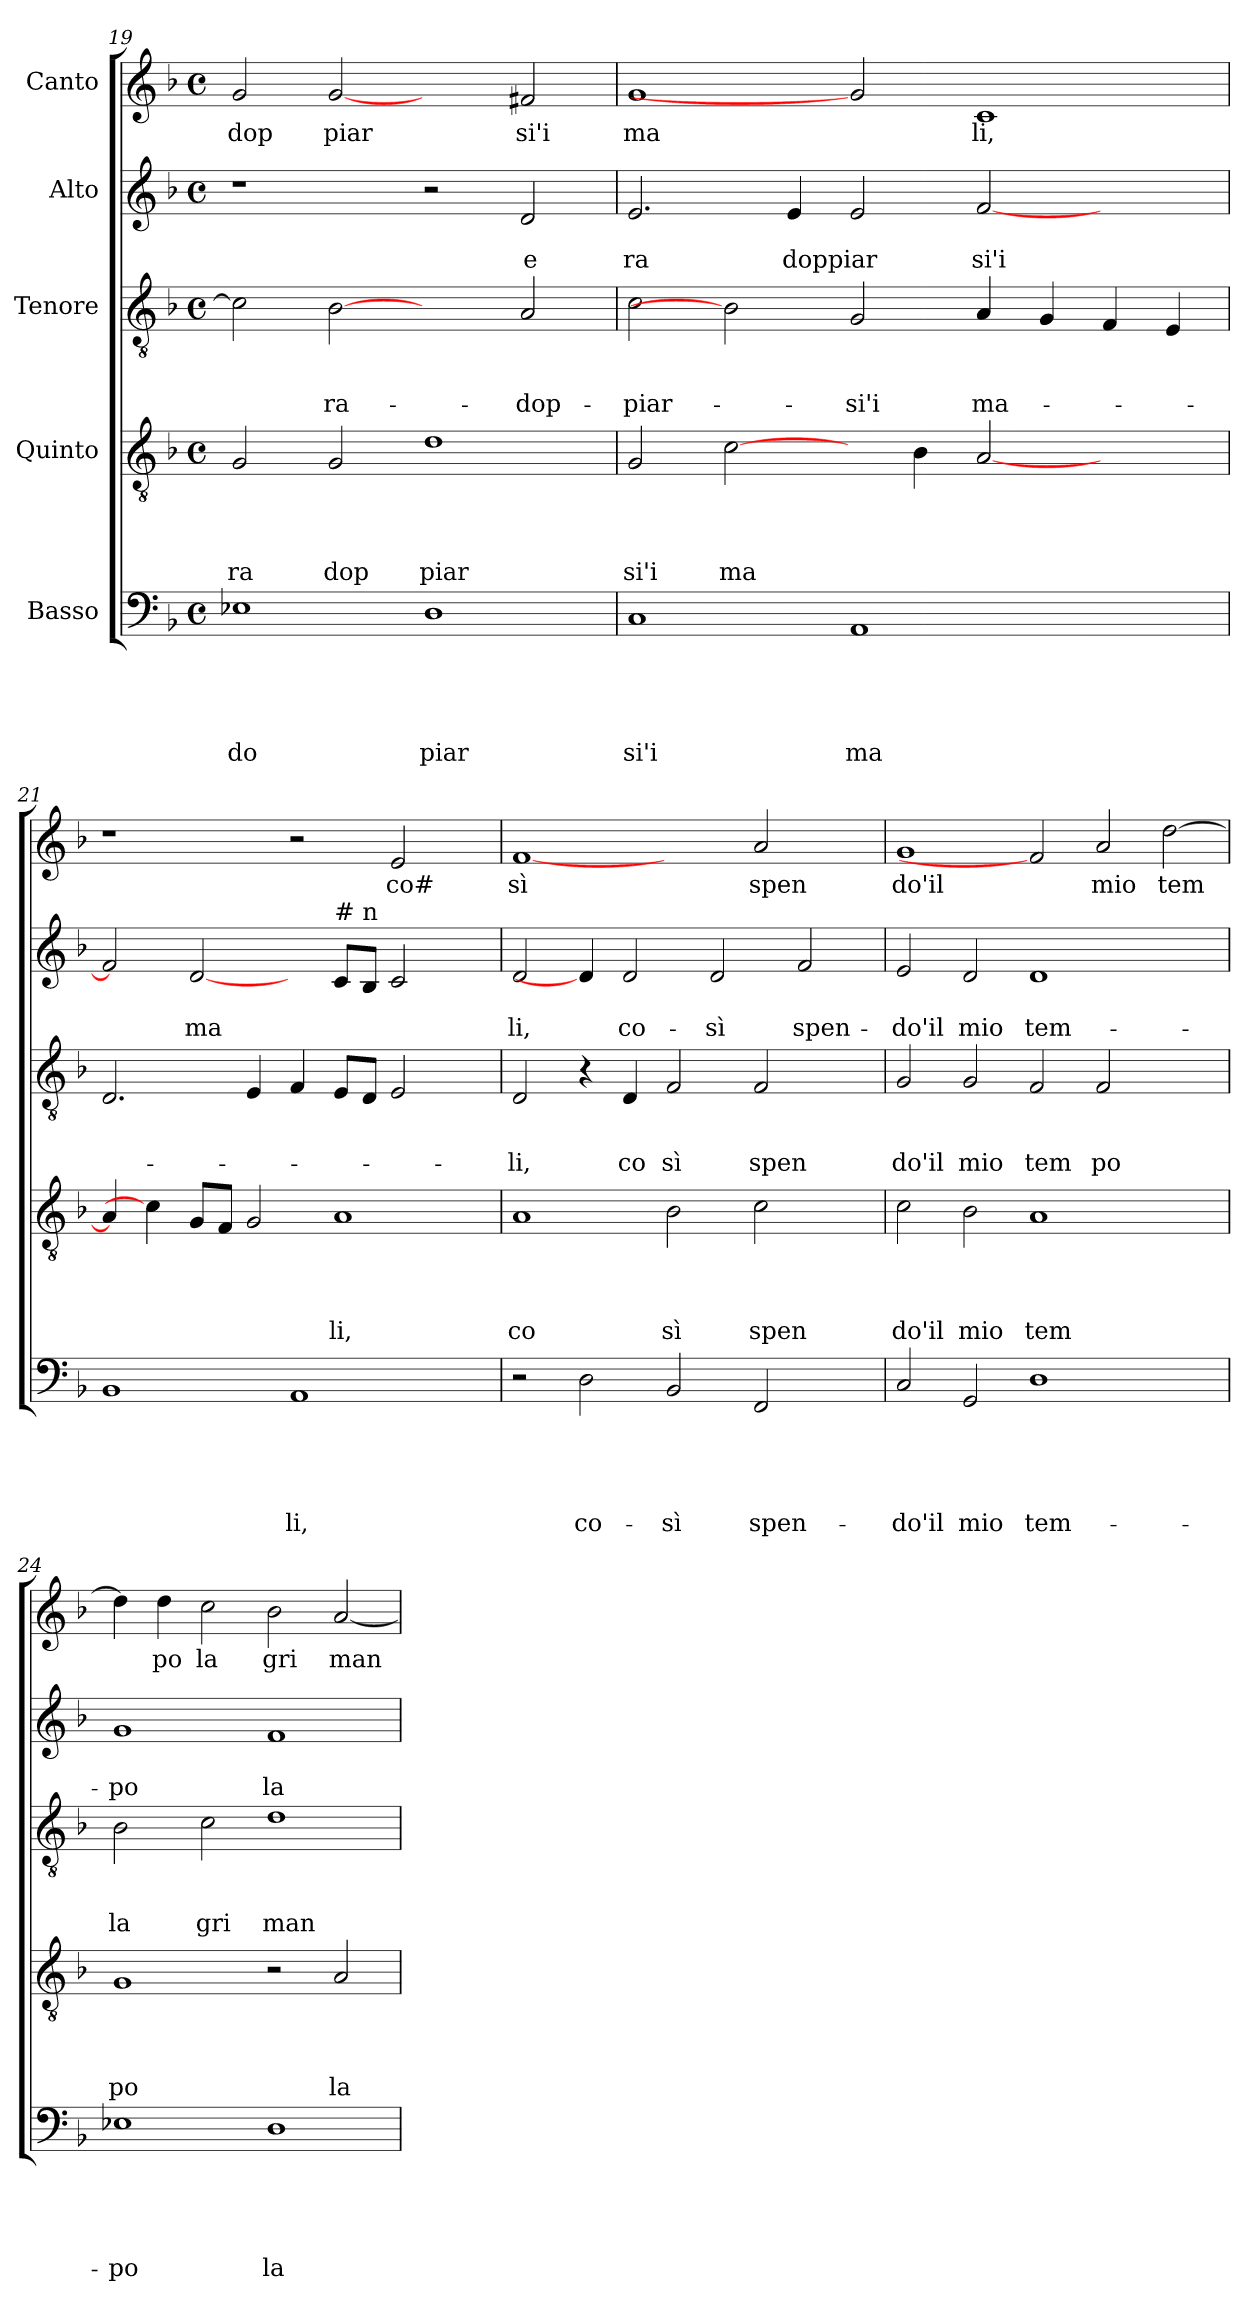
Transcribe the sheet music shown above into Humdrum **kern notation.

**kern	**text	**text	**text	**text	**text	**kern	**text	**text	**text	**text	**kern	**text	**text	**text	**kern	**text	**text	**kern	**text
*part5	*part5	*part5	*part5	*part5	*part5	*part4	*part4	*part4	*part4	*part4	*part3	*part3	*part3	*part3	*part2	*part2	*part2	*part1	*part1
*staff5	*staff5	*staff5	*staff5	*staff5	*staff5	*staff4	*staff4	*staff4	*staff4	*staff4	*staff3	*staff3	*staff3	*staff3	*staff2	*staff2	*staff2	*staff1	*staff1
*I"Basso	*	*	*	*	*	*I"Quinto	*	*	*	*	*I"Tenore	*	*	*	*I"Alto	*	*	*I"Canto	*
*clefF4	*	*	*	*	*	*clefGv2	*	*	*	*	*clefGv2	*	*	*	*clefG2	*	*	*clefG2	*
*k[b-]	*	*	*	*	*	*k[b-]	*	*	*	*	*k[b-]	*	*	*	*k[b-]	*	*	*k[b-]	*
*F:	*	*	*	*	*	*F:	*	*	*	*	*F:	*	*	*	*F:	*	*	*F:	*
*M4/4	*	*	*	*	*	*M4/4	*	*	*	*	*M4/4	*	*	*	*M4/4	*	*	*M4/4	*
*met(c)	*	*	*	*	*	*met(c)	*	*	*	*	*met(c)	*	*	*	*met(c)	*	*	*met(c)	*
=19	=19	=19	=19	=19	=19	=19	=19	=19	=19	=19	=19	=19	=19	=19	=19	=19	=19	=19	=19
!	!	!	!	!	!LO:LY:b	!	!	!	!	!LO:LY:b	!	!	!	!	!	!	!	!	!LO:LY:b
1E-X	.	.	.	.	do	2G/	.	.	.	ra	2c\]	.	.	.	1r	.	.	2g/	dop
!	!	!	!	!	!	!	!	!	!	!LO:LY:b	!	!	!	!LO:LY:b	!	!	!	!	!LO:LY:b
.	.	.	.	.	.	2G/	.	.	.	dop	[2B-	.	.	ra-	.	.	.	[2g	piar
!	!	!	!	!	!LO:LY:b	!	!	!	!	!LO:LY:b	!	!	!	!	!	!	!	!	!
1D	.	.	.	.	piar	1d	.	.	.	piar	2ryy	.	.	.	2r	.	.	2ryy	.
!	!	!	!	!	!	!	!	!	!	!	!	!	!	!LO:LY:b	!	!	!LO:LY:b	!	!LO:LY:b
.	.	.	.	.	.	.	.	.	.	.	2A/	.	.	-dop-	2d/	.	e	2f#X/	si'i
=20	=20	=20	=20	=20	=20	=20	=20	=20	=20	=20	=20	=20	=20	=20	=20	=20	=20	=20	=20
!	!	!	!	!	!LO:LY:b	!	!	!	!	!LO:LY:b	!	!	!	!LO:LY:b	!	!	!LO:LY:b	!	!LO:LY:b
1C	.	.	.	.	si'i	2G/	.	.	.	si'i	2c\	.	.	-piar-	2.e/	.	ra	1g	ma
!	!	!	!	!	!	!	!	!	!	!LO:LY:b	!	!	!	!	!	!	!	!	!
.	.	.	.	.	.	[2c\	.	.	.	ma	2B-]	.	.	.	.	.	.	.	.
!	!	!	!	!	!	!	!	!	!	!	!	!	!	!	!	!	!LO:LY:b	!	!
.	.	.	.	.	.	.	.	.	.	.	.	.	.	.	4e/	.	doppiar	.	.
!	!	!	!	!	!LO:LY:b	!	!	!	!	!	!	!	!	!LO:LY:b	!	!	!	!	!
1AA	.	.	.	.	ma	4ryy	.	.	.	.	2G/	.	.	-si'i	2e/	.	.	2g]	.
.	.	.	.	.	.	4B-\	.	.	.	.	.	.	.	.	.	.	.	.	.
!	!	!	!	!	!	!	!	!	!	!	!	!	!	!LO:LY:b	!	!	!LO:LY:b	!	!LO:LY:b
.	.	.	.	.	.	[<2A/	.	.	.	.	4A/	.	.	ma-	[<2f/	.	si'i	1c	li,
.	.	.	.	.	.	.	.	.	.	.	4G/	.	.	.	.	.	.	.	.
2ryy	.	.	.	.	.	2ryy	.	.	.	.	4F/	.	.	.	2ryy	.	.	.	.
.	.	.	.	.	.	.	.	.	.	.	4E/	.	.	.	.	.	.	.	.
=21	=21	=21	=21	=21	=21	=21	=21	=21	=21	=21	=21	=21	=21	=21	=21	=21	=21	=21	=21
1BB-	.	.	.	.	.	4A/]	.	.	.	.	2.D/	.	.	.	2f/]	.	.	1r	.
.	.	.	.	.	.	4c\]	.	.	.	.	.	.	.	.	.	.	.	.	.
!	!	!	!	!	!	!	!	!	!	!	!	!	!	!	!	!	!LO:LY:b	!	!
.	.	.	.	.	.	8G/L	.	.	.	.	.	.	.	.	[2d/	.	ma	.	.
.	.	.	.	.	.	8F/J	.	.	.	.	.	.	.	.	.	.	.	.	.
.	.	.	.	.	.	2G/	.	.	.	.	4E/	.	.	.	.	.	.	.	.
!	!	!	!	!	!LO:LY:b	!	!	!	!	!	!	!	!	!	!	!	!	!	!
1AA	.	.	.	.	li,	.	.	.	.	.	4F/	.	.	.	4ryy	.	.	2r	.
!	!	!	!	!	!	!	!	!	!	!	!	!	!	!	!LO:TX:a:t=# n	!	!	!	!
!	!	!	!	!	!	!	!	!	!	!LO:LY:b	!	!	!	!	!	!	!	!	!
.	.	.	.	.	.	1A	.	.	.	li,	8E/L	.	.	.	8c/L	.	.	.	.
.	.	.	.	.	.	.	.	.	.	.	8D/J	.	.	.	8B-/J	.	.	.	.
!	!	!	!	!	!	!	!	!	!	!	!	!	!	!	!	!	!	!	!LO:LY:b
.	.	.	.	.	.	.	.	.	.	.	2E/	.	.	.	2c/	.	.	2e/	co#
4ryy	.	.	.	.	.	.	.	.	.	.	4ryy	.	.	.	4ryy	.	.	4ryy	.
!!LO:LB:g=z
=22	=22	=22	=22	=22	=22	=22	=22	=22	=22	=22	=22	=22	=22	=22	=22	=22	=22	=22	=22
!	!	!	!	!	!	!	!	!	!	!LO:LY:b	!	!	!	!LO:LY:b	!	!	!LO:LY:b	!	!LO:LY:b
2r	.	.	.	.	.	1A	.	.	.	co	2D/	.	.	-li,	2d/	.	li,	[1f	sì
!	!	!	!	!	!LO:LY:b	!	!	!	!	!	!	!	!	!	!	!	!	!	!
2D\	.	.	.	.	co-	.	.	.	.	.	4r	.	.	.	4d/]	.	.	.	.
!	!	!	!	!	!	!	!	!	!	!	!	!	!	!LO:LY:b	!	!	!LO:LY:b	!	!
.	.	.	.	.	.	.	.	.	.	.	4D/	.	.	co	2d/	.	co-	.	.
!	!	!	!	!	!LO:LY:b	!	!	!	!	!LO:LY:b	!	!	!	!LO:LY:b	!	!	!	!	!
2BB-/	.	.	.	.	-sì	2B-\	.	.	.	sì	2F/	.	.	sì	.	.	.	2ryy	.
!	!	!	!	!	!	!	!	!	!	!	!	!	!	!	!	!	!LO:LY:b	!	!
.	.	.	.	.	.	.	.	.	.	.	.	.	.	.	2d/	.	-sì	.	.
!	!	!	!	!	!LO:LY:b	!	!	!	!	!LO:LY:b	!	!	!	!LO:LY:b	!	!	!	!	!LO:LY:b
2FF/	.	.	.	.	spen-	2c\	.	.	.	spen	2F/	.	.	spen	.	.	.	2a/	spen
!	!	!	!	!	!	!	!	!	!	!	!	!	!	!	!	!	!LO:LY:b	!	!
.	.	.	.	.	.	.	.	.	.	.	.	.	.	.	2f/	.	spen-	.	.
4ryy	.	.	.	.	.	4ryy	.	.	.	.	4ryy	.	.	.	.	.	.	4ryy	.
=23	=23	=23	=23	=23	=23	=23	=23	=23	=23	=23	=23	=23	=23	=23	=23	=23	=23	=23	=23
!	!	!	!	!	!LO:LY:b	!	!	!	!	!LO:LY:b	!	!	!	!LO:LY:b	!	!	!LO:LY:b	!	!LO:LY:b
2C/	.	.	.	.	-do'il	2c\	.	.	.	do'il	2G/	.	.	do'il	2e/	.	-do'il	1g	do'il
!	!	!	!	!	!LO:LY:b	!	!	!	!	!LO:LY:b	!	!	!	!LO:LY:b	!	!	!LO:LY:b	!	!
2GG/	.	.	.	.	mio	2B-\	.	.	.	mio	2G/	.	.	mio	2d/	.	mio	.	.
!	!	!	!	!	!LO:LY:b	!	!	!	!	!LO:LY:b	!	!	!	!LO:LY:b	!	!	!LO:LY:b	!	!
1D	.	.	.	.	tem-	1A	.	.	.	tem	2F/	.	.	tem	1d	.	tem-	2f]	.
!	!	!	!	!	!	!	!	!	!	!	!	!	!	!LO:LY:b	!	!	!	!	!LO:LY:b
.	.	.	.	.	.	.	.	.	.	.	2F/	.	.	po	.	.	.	2a/	mio
!	!	!	!	!	!	!	!	!	!	!	!	!	!	!	!	!	!	!	!LO:LY:b
2ryy	.	.	.	.	.	2ryy	.	.	.	.	2ryy	.	.	.	2ryy	.	.	[>2dd\	tem
=24	=24	=24	=24	=24	=24	=24	=24	=24	=24	=24	=24	=24	=24	=24	=24	=24	=24	=24	=24
!	!	!	!	!	!LO:LY:b	!	!	!	!	!LO:LY:b	!	!	!	!LO:LY:b	!	!	!LO:LY:b	!	!
1E-X	.	.	.	.	-po	1G	.	.	.	po	2B-\	.	.	la	1g	.	-po	4dd\]	.
!	!	!	!	!	!	!	!	!	!	!	!	!	!	!	!	!	!	!	!LO:LY:b
.	.	.	.	.	.	.	.	.	.	.	.	.	.	.	.	.	.	4dd\	po
!	!	!	!	!	!	!	!	!	!	!	!	!	!	!LO:LY:b	!	!	!	!	!LO:LY:b
.	.	.	.	.	.	.	.	.	.	.	2c\	.	.	gri	.	.	.	2cc\	la
!	!	!	!	!	!LO:LY:b	!	!	!	!	!	!	!	!	!LO:LY:b	!	!	!LO:LY:b	!	!LO:LY:b
1D	.	.	.	.	la-	2r	.	.	.	.	1d	.	.	man	1f	.	la-	2b-\	gri
!	!	!	!	!	!	!	!	!	!	!LO:LY:b	!	!	!	!	!	!	!	!	!LO:LY:b
.	.	.	.	.	.	2A/	.	.	.	la	.	.	.	.	.	.	.	[<2a/	man
=	=	=	=	=	=	=	=	=	=	=	=	=	=	=	=	=	=	=	=
*-	*-	*-	*-	*-	*-	*-	*-	*-	*-	*-	*-	*-	*-	*-	*-	*-	*-	*-	*-
